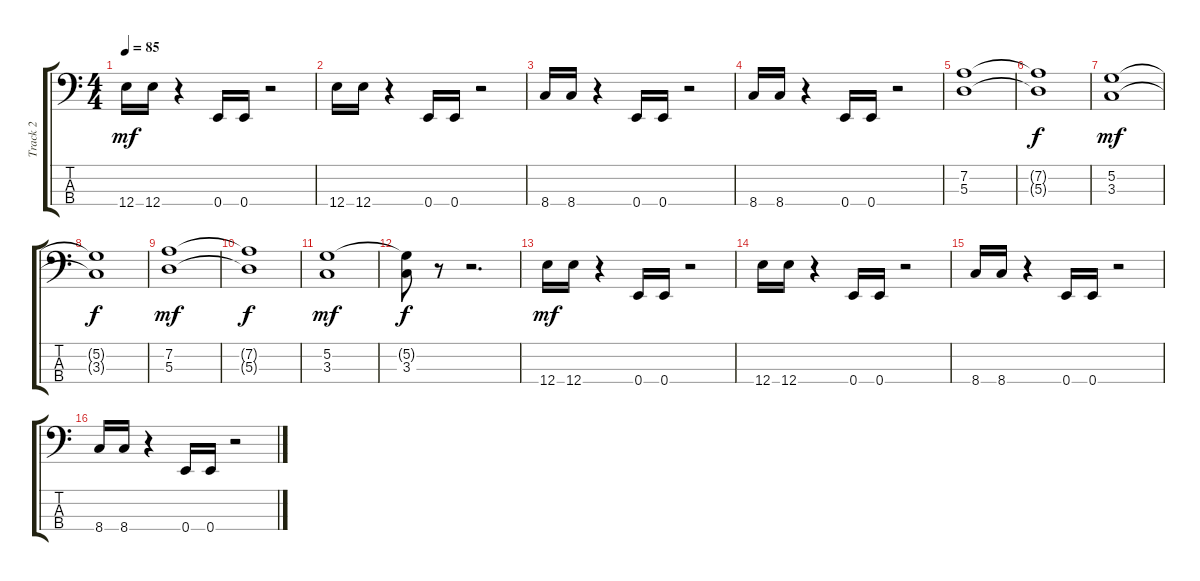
\track ("Track 2" "Track 2") {instrument electricbassfinger}
\staff {score tabs}
\tuning (G2 D2 A1 E1) {hide}
\ts (4 4)
\tempo 85
\clef f4
\ks c
12.4.16{dy mf} 12.4.16 r.4 0.4.16 0.4.16 r.2 |
12.4.16 12.4.16 r.4 0.4.16 0.4.16 r.2 |
8.4.16 8.4.16 r.4 0.4.16 0.4.16 r.2 |
8.4.16 8.4.16 r.4 0.4.16 0.4.16 r.2 |
(7.2 5.3).1 |
(7.2{t} 5.3{t}).1{dy f} |
(5.2 3.3).1{dy mf} |
(5.2{t} 3.3{t}).1{dy f} |
(7.2 5.3).1{dy mf} |
(7.2{t} 5.3{t}).1{dy f} |
(5.2 3.3).1{dy mf} |
(5.2{t} 3.3).8{dy f} r.8 r.2{d} |
12.4.16{dy mf} 12.4.16 r.4 0.4.16 0.4.16 r.2 |
12.4.16 12.4.16 r.4 0.4.16 0.4.16 r.2 |
8.4.16 8.4.16 r.4 0.4.16 0.4.16 r.2 |
8.4.16 8.4.16 r.4 0.4.16 0.4.16 r.2
